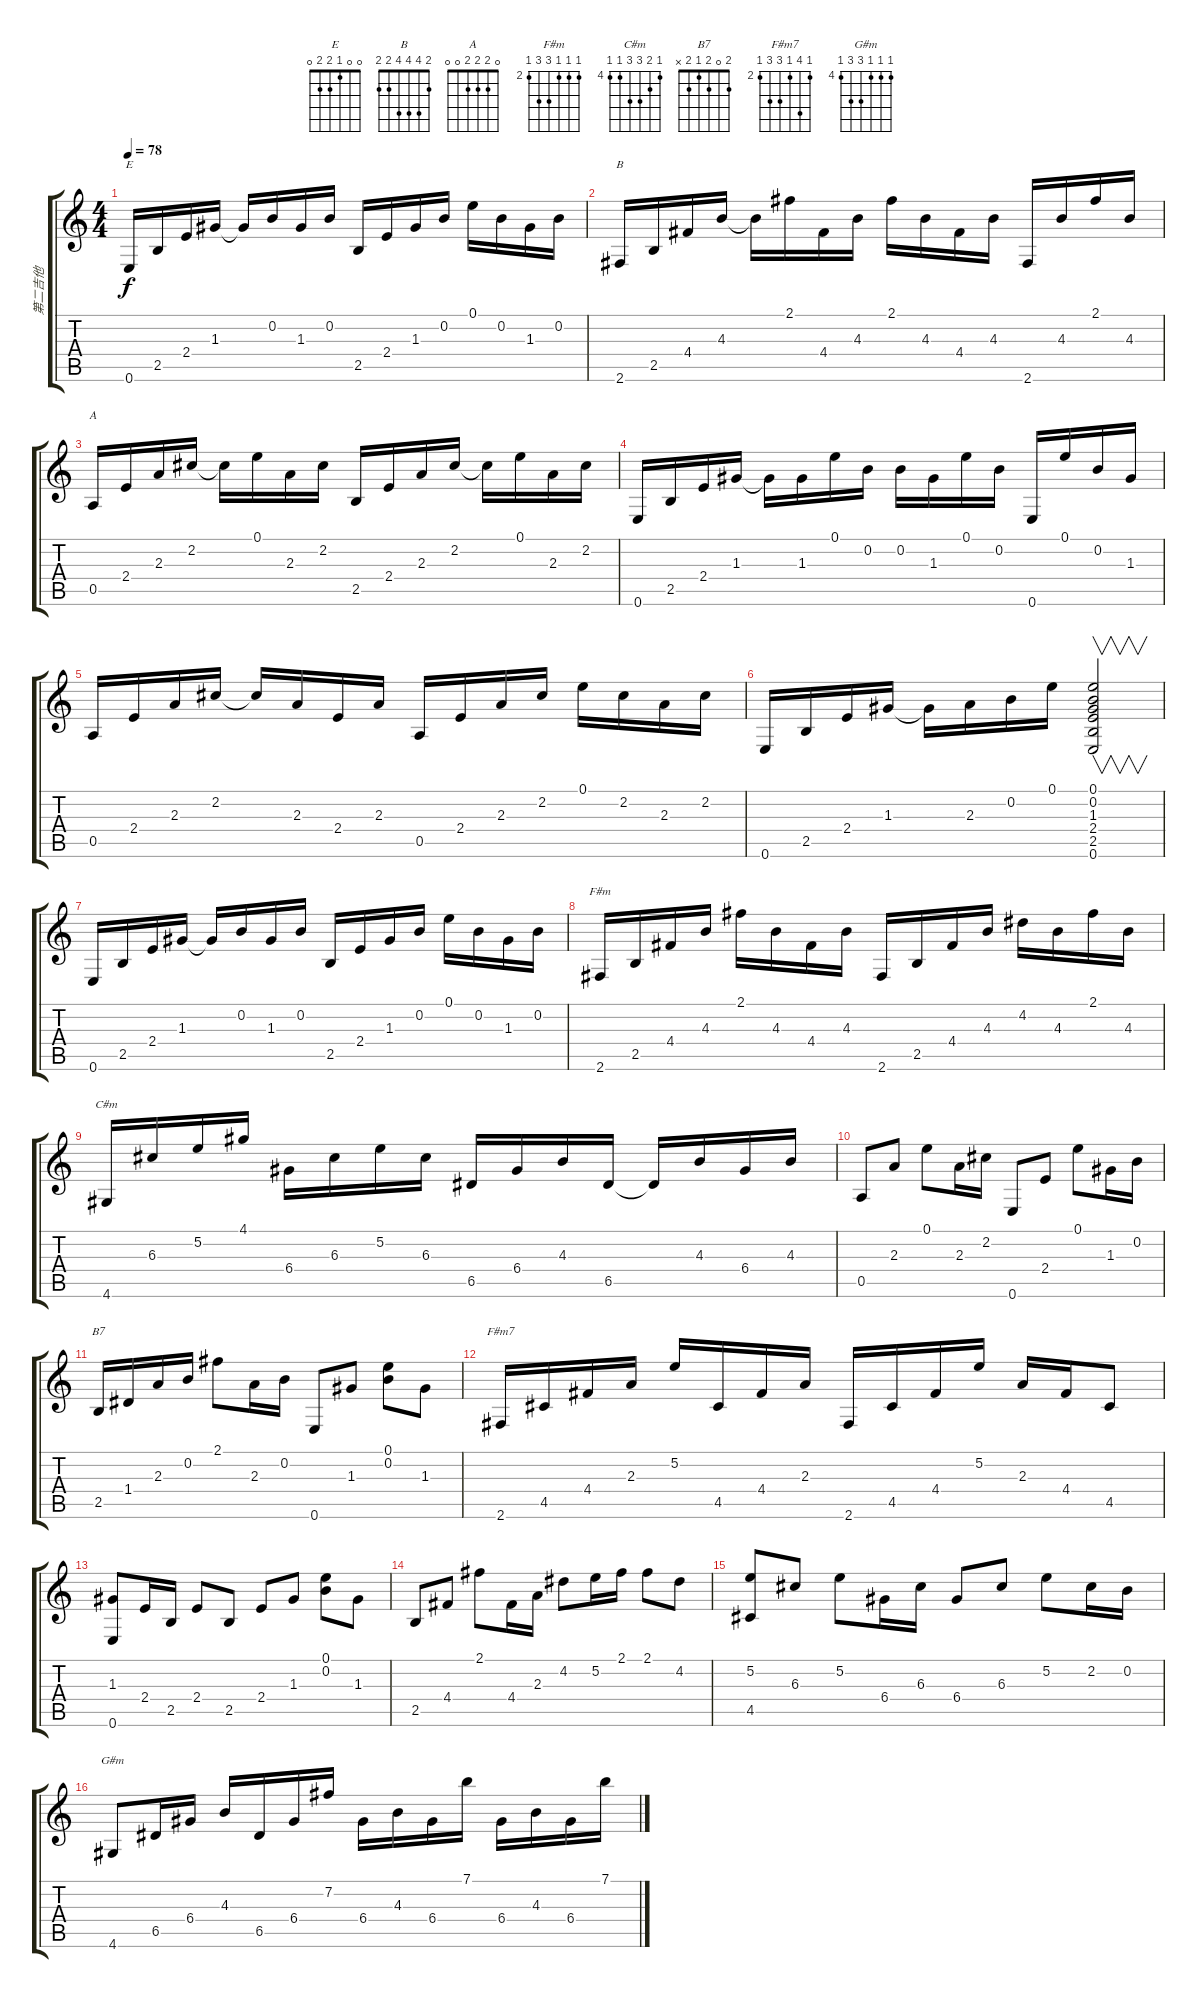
\track ("第二吉他" "第二吉他") {instrument acousticguitarnylon}
\staff {score tabs}
\tuning (E4 B3 G3 D3 A2 E2) {hide}
\chord ("E" 0 0 1 2 2 0)
\chord ("B" 2 4 4 4 2 2)
\chord ("A" 0 2 2 2 0 0)
\chord ("F#m" 2 2 2 4 4 2) {firstfret 2}
\chord ("C#m" 4 5 6 6 4 4) {firstfret 4}
\chord ("B7" 2 0 2 1 2 x)
\chord ("F#m7" 2 5 2 4 4 2) {firstfret 2}
\chord ("G#m" 4 4 4 6 6 4) {firstfret 4}
\ts (4 4)
\tempo 78
\clef g2
\ks c
0.6.16{ch "E" dy f instrument acousticguitarnylon} 2.5.16 2.4.16 1.3.16 1.3{t}.16 0.2.16 1.3.16 0.2.16 2.5.16 2.4.16 1.3.16 0.2.16 0.1.16 0.2.16 1.3.16 0.2.16 |
2.6.16{ch "B"} 2.5.16 4.4.16 4.3.16 4.3{t}.16 2.1.16 4.4.16 4.3.16 2.1.16 4.3.16 4.4.16 4.3.16 2.6.16 4.3.16 2.1.16 4.3.16 |
0.5.16{ch "A"} 2.4.16 2.3.16 2.2.16 2.2{t}.16 0.1.16 2.3.16 2.2.16 2.5.16 2.4.16 2.3.16 2.2.16 2.2{t}.16 0.1.16 2.3.16 2.2.16 |
0.6.16 2.5.16 2.4.16 1.3.16 1.3{t}.16 1.3.16 0.1.16 0.2.16 0.2.16 1.3.16 0.1.16 0.2.16 0.6.16 0.1.16 0.2.16 1.3.16 |
0.5.16 2.4.16 2.3.16 2.2.16 2.2{t}.16 2.3.16 2.4.16 2.3.16 0.5.16 2.4.16 2.3.16 2.2.16 0.1.16 2.2.16 2.3.16 2.2.16 |
0.6.16 2.5.16 2.4.16 1.3.16 1.3{t}.16 2.3.16 0.2.16 0.1.16 (0.1 0.2 1.3 2.4 2.5 0.6).2{v} |
0.6.16 2.5.16 2.4.16 1.3.16 1.3{t}.16 0.2.16 1.3.16 0.2.16 2.5.16 2.4.16 1.3.16 0.2.16 0.1.16 0.2.16 1.3.16 0.2.16 |
2.6.16{ch "F#m"} 2.5.16 4.4.16 4.3.16 2.1.16 4.3.16 4.4.16 4.3.16 2.6.16 2.5.16 4.4.16 4.3.16 4.2.16 4.3.16 2.1.16 4.3.16 |
4.6.16{ch "C#m"} 6.3.16 5.2.16 4.1.16 6.4.16 6.3.16 5.2.16 6.3.16 6.5.16 6.4.16 4.3.16 6.5.16 6.5{t}.16 4.3.16 6.4.16 4.3.16 |
0.5.8 2.3.8 0.1.8 2.3.16 2.2.16 0.6.8 2.4.8 0.1.8 1.3.16 0.2.16 |
2.5.16{ch "B7"} 1.4.16 2.3.16 0.2.16 2.1.8 2.3.16 0.2.16 0.6.8 1.3.8 (0.1 0.2).8 1.3.8 |
2.6.16{ch "F#m7"} 4.5.16 4.4.16 2.3.16 5.2.16 4.5.16 4.4.16 2.3.16 2.6.16 4.5.16 4.4.16 5.2.16 2.3.16 4.4.16 4.5.8 |
(1.3 0.6).8 2.4.16 2.5.16 2.4.8 2.5.8 2.4.8 1.3.8 (0.1 0.2).8 1.3.8 |
2.5.8 4.4.8 2.1.8 4.4.16 2.3.16 4.2.8 5.2.16 2.1.16 2.1.8 4.2.8 |
(5.2 4.5).8 6.3.8 5.2.8 6.4.16 6.3.16 6.4.8 6.3.8 5.2.8 2.2.16 0.2.16 |
4.6.8{ch "G#m"} 6.5.16 6.4.16 4.3.16 6.5.16 6.4.16 7.2.16 6.4.16 4.3.16 6.4.16 7.1.16 6.4.16 4.3.16 6.4.16 7.1.16
